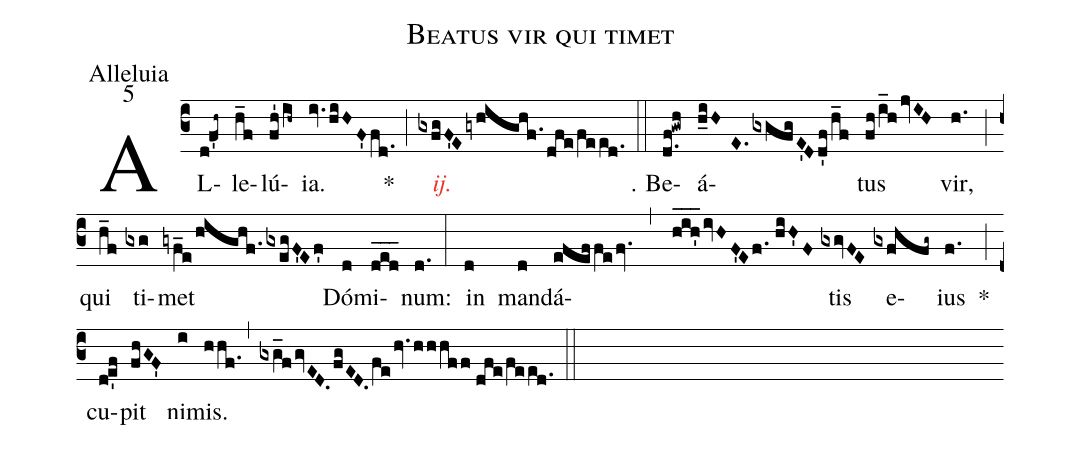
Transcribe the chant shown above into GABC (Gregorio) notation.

name:Beatus vir qui timet;
office-part:Alleluia;
mode:5;
%%
(c3) AL(d!f'h~)le(h_f)lú(fh'!/ih~)ia.(iv.hiHF'fd.) *(;) <i><c>ij.</c></i>(gxfgF'Egyhighf./dfe!/feed.) (::)

℣. Be(d.f!gwh)á(h_iHE.gxgfgE'Dd'f!/h_f)tus(fh!/i_hjvIH) vir,(h.) (;) qui(h_f) ti(gxg)met(gyf_e/highf.gxegF'Ef') Dó(d)mi(ded___)num:(d.) (:) in(d) man(d)dá(efeffefv.,hih'___ivHF'Ef.!//hiH'F)tis(gxgvFE) e(gxfhfg~)ius(f.) *(;) cu(d!e'f)pit(fhGF') ni(i)mis.(hhf.,gxg_fgvED.fgED.fe/hv.hhhff//dfe!/feed.) (::)
